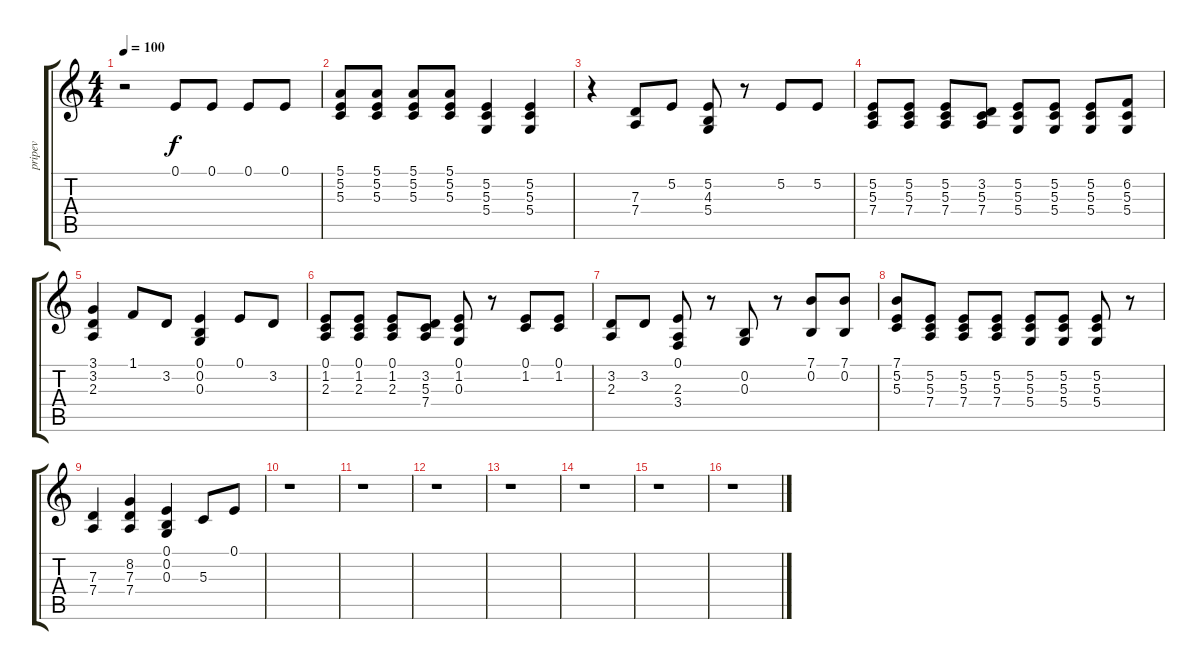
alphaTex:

\track ("pripev" "pripev") {instrument pad1newage}
\staff {score tabs}
\tuning (E4 B3 G3 D3 A2 E2) {hide}
\ts (4 4)
\tempo 100
\clef g2
\ks c
r.2{dy f} 0.1.8 0.1.8 0.1.8 0.1.8 |
(5.1 5.2 5.3).8 (5.1 5.2 5.3).8 (5.1 5.2 5.3).8 (5.1 5.2 5.3).8 (5.2 5.3 5.4).4 (5.2 5.3 5.4).4 |
r.4 (7.3 7.4).8 5.2.8 (5.2 4.3 5.4).8 r.8 5.2.8 5.2.8 |
(5.2 5.3 7.4).8 (5.2 5.3 7.4).8 (5.2 5.3 7.4).8 (3.2 5.3 7.4).8 (5.2 5.3 5.4).8 (5.2 5.3 5.4).8 (5.2 5.3 5.4).8 (6.2 5.3 5.4).8 |
(3.1 3.2 2.3).4 1.1.8 3.2.8 (0.1 0.2 0.3).4 0.1.8 3.2.8 |
(0.1 1.2 2.3).8 (0.1 1.2 2.3).8 (0.1 1.2 2.3).8 (3.2 5.3 7.4).8 (0.1 1.2 0.3).8 r.8 (0.1 1.2).8 (0.1 1.2).8 |
(3.2 2.3).8 3.2.8 (0.1 2.3 3.4).8 r.8 (0.2 0.3).8 r.8 (7.1 0.2).8 (7.1 0.2).8 |
(7.1 5.2 5.3).8 (5.2 5.3 7.4).8 (5.2 5.3 7.4).8 (5.2 5.3 7.4).8 (5.2 5.3 5.4).8 (5.2 5.3 5.4).8 (5.2 5.3 5.4).8 r.8 |
(7.3 7.4).4 (8.2 7.3 7.4).4 (0.1 0.2 0.3).4 5.3.8 0.1.8 |
r.1 |
r.1 |
r.1 |
r.1 |
r.1 |
r.1 |
r.1
